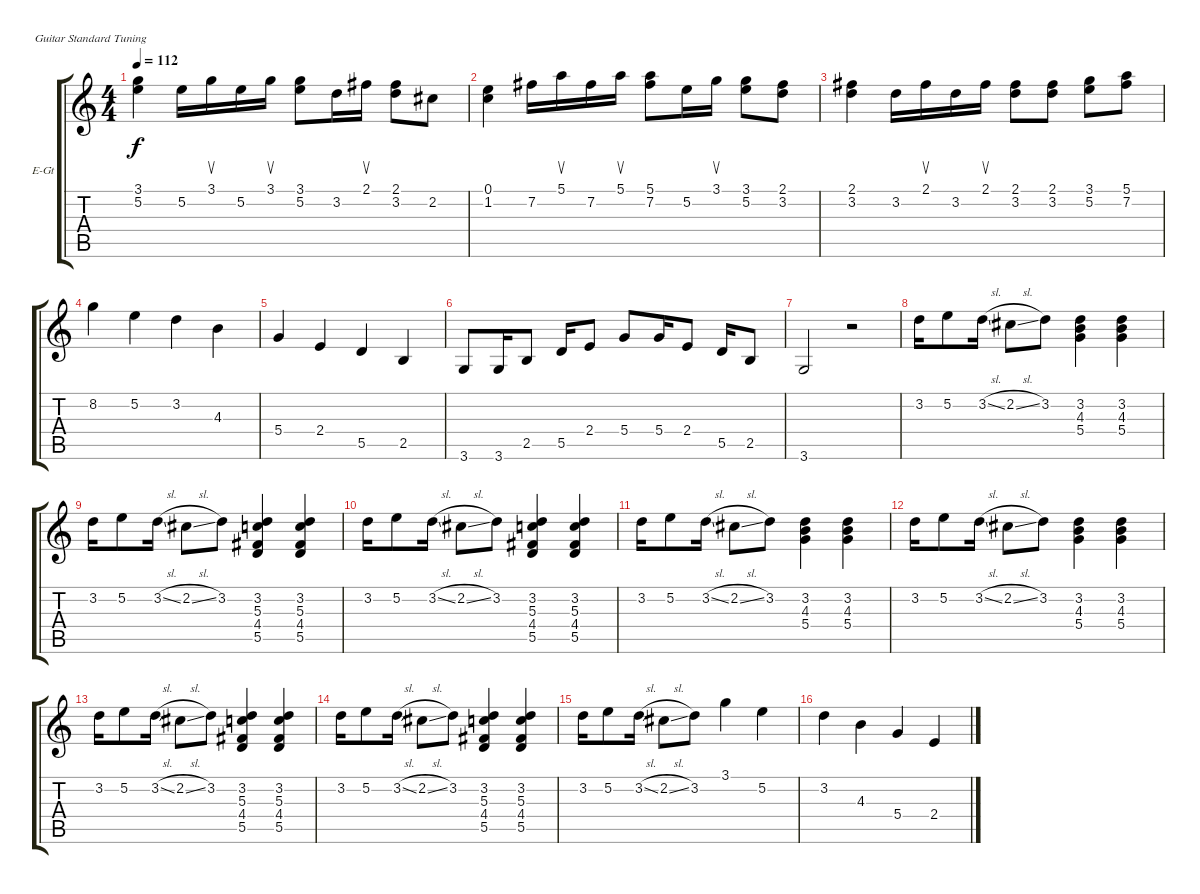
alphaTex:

\defaultSystemsLayout 4
\bracketExtendMode groupsimilarinstruments
\firstSystemTrackNameOrientation horizontal
\otherSystemsTrackNameOrientation horizontal
\track ("Jazz Guitar" "E-Gt") {instrument electricguitarjazz}
\staff {score tabs}
\tuning (E4 B3 G3 D3 A2 E2)
\ts (4 4)
\tempo 112
\clef g2
\ks c
(3.1 5.2).4{dy f} 5.2.16 3.1.16{su} 5.2.16 3.1.16{su} (5.2 3.1).8 3.2.16 2.1.16{su} (2.1 3.2).8 2.2.8 |
(1.2 0.1).4 7.2.16 5.1.16{su} 7.2.16 5.1.16{su} (7.2 5.1).8 5.2.16 3.1.16{su} (3.1 5.2).8 (2.1 3.2).8 |
(2.1 3.2).4 3.2.16 2.1.16{su} 3.2.16 2.1.16{su} (3.2 2.1).8 (2.1 3.2).8 (5.2 3.1).8 (7.2 5.1).8 |
8.2.4 5.2.4 3.2.4 4.3.4 |
5.4.4 2.4.4 5.5.4 2.5.4 |
3.6.8 3.6.16 2.5.8 5.5.16 2.4.8 5.4.8 5.4.16 2.4.8 5.5.16 2.5.8 |
3.6.2 r.2 |
3.2.16 5.2.8 3.2{sl}.16 2.2{sl}.8 3.2.8 (3.2 4.3 5.4).4 (3.2 4.3 5.4).4 |
3.2.16 5.2.8 3.2{sl}.16 2.2{sl}.8 3.2.8 (3.2 5.3 4.4 5.5).4 (3.2 5.3 4.4 5.5).4 |
3.2.16 5.2.8 3.2{sl}.16 2.2{sl}.8 3.2.8 (3.2 5.3 4.4 5.5).4 (3.2 5.3 4.4 5.5).4 |
3.2.16 5.2.8 3.2{sl}.16 2.2{sl}.8 3.2.8 (3.2 4.3 5.4).4 (3.2 4.3 5.4).4 |
3.2.16 5.2.8 3.2{sl}.16 2.2{sl}.8 3.2.8 (3.2 4.3 5.4).4 (3.2 4.3 5.4).4 |
3.2.16 5.2.8 3.2{sl}.16 2.2{sl}.8 3.2.8 (3.2 5.3 4.4 5.5).4 (3.2 5.3 4.4 5.5).4 |
3.2.16 5.2.8 3.2{sl}.16 2.2{sl}.8 3.2.8 (3.2 5.3 4.4 5.5).4 (3.2 5.3 4.4 5.5).4 |
3.2.16 5.2.8 3.2{sl}.16 2.2{sl}.8 3.2.8 3.1.4 5.2.4 |
3.2.4 4.3.4 5.4.4 2.4.4
